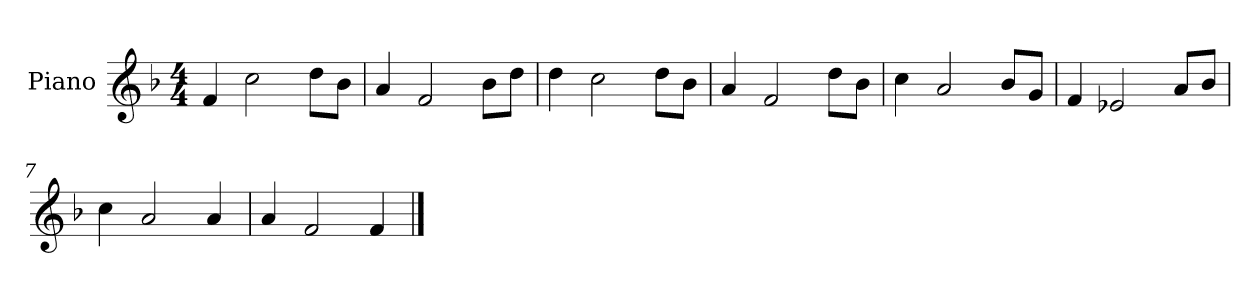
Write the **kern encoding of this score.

**kern
*part1
*staff1
*I"Piano
*I'P-no
*clefG2
*k[b-]
*M4/4
*MM90
=1
4f/
2cc\
8dd\L
8b-\J
=2
4a/
2f/
8b-\L
8dd\J
=3
4dd\
2cc\
8dd\L
8b-\J
=4
4a/
2f/
8dd\L
8b-\J
=5
4cc\
2a/
8b-/L
8g/J
=6
4f/
2e-X/
8a/L
8b-/J
=7
4cc\
2a/
4a/
=8
4a/
2f/
4f/
==
*-
